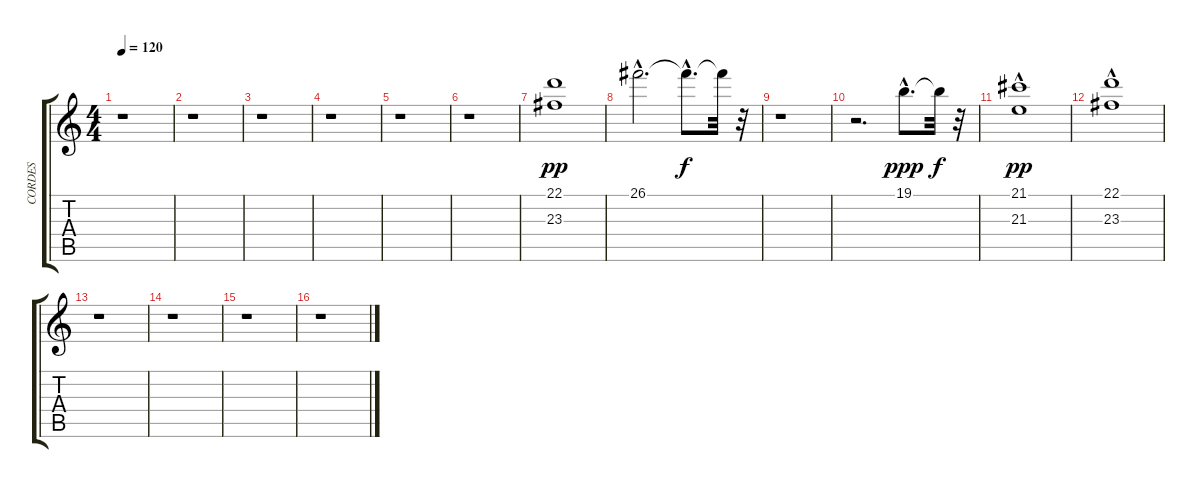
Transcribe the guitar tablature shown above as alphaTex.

\track ("CORDES" "CORDES") {instrument stringensemble1}
\staff {score tabs}
\tuning (E4 B3 G3 D3 A2 E2) {hide}
\ts (4 4)
\tempo 120
\clef g2
\ks c
r.1{dy p} |
r.1 |
r.1 |
r.1 |
r.1 |
r.1 |
(22.1 23.3).1{dy pp} |
26.1{hac}.2{d} 26.1{hac t}.8{d dy f} 26.1{t}.32 r.32 |
r.1 |
r.2{d} 19.1{hac}.8{d dy ppp} 19.1{t}.32{dy f} r.32 |
(21.1 21.3{hac}).1{dy pp} |
(22.1 23.3{hac}).1 |
r.1 |
r.1 |
r.1 |
r.1
